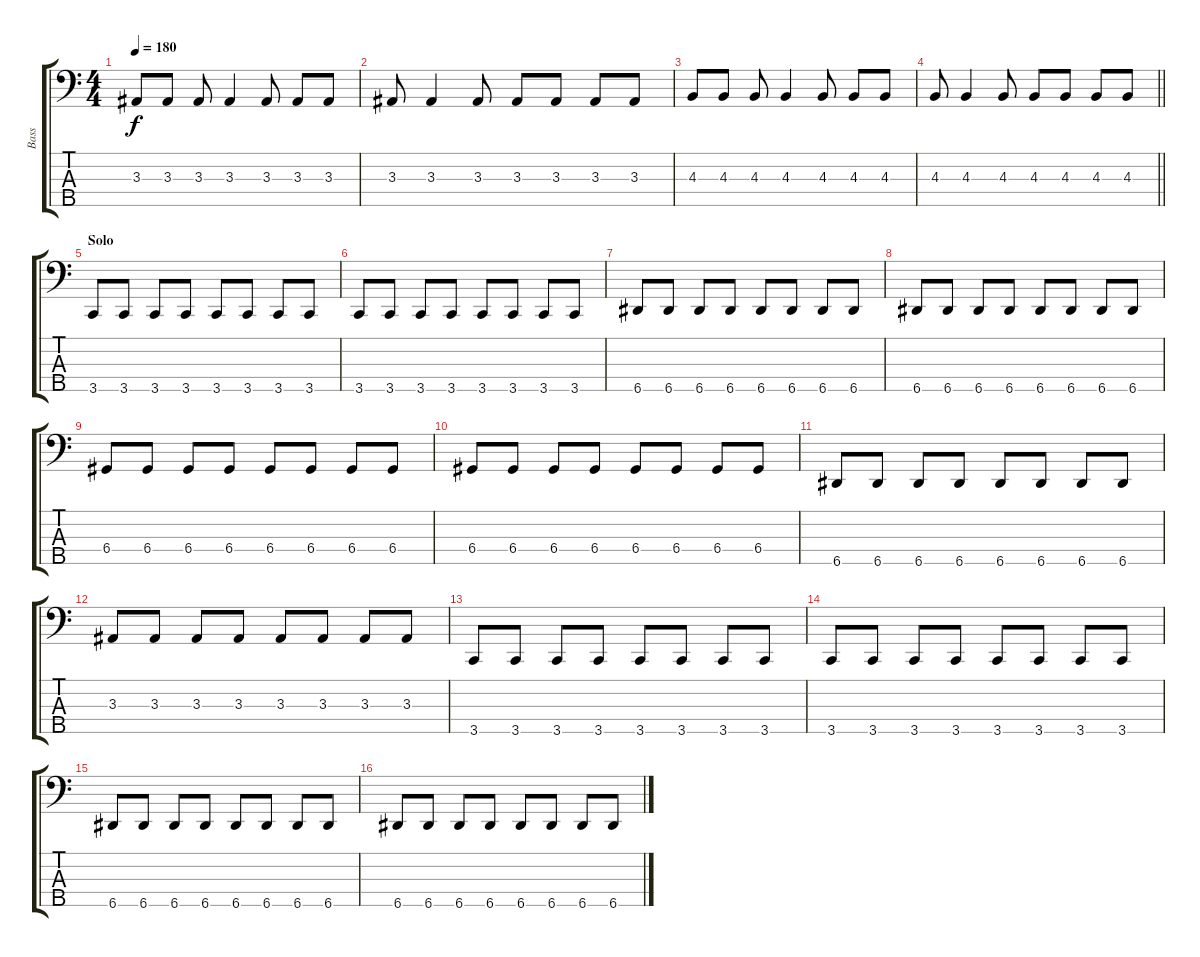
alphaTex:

\track ("Bass" "Bass") {instrument electricbasspick}
\staff {score tabs}
\tuning (F2 C2 G1 D1 A0) {hide}
\ts (4 4)
\tempo 180
\clef f4
\ks c
3.3.8{dy f} 3.3.8 3.3.8 3.3.4 3.3.8 3.3.8 3.3.8 |
3.3.8 3.3.4 3.3.8 3.3.8 3.3.8 3.3.8 3.3.8 |
4.3.8 4.3.8 4.3.8 4.3.4 4.3.8 4.3.8 4.3.8 |
\barLineRight lightlight
4.3.8 4.3.4 4.3.8 4.3.8 4.3.8 4.3.8 4.3.8 |
\section ("" "Solo")
3.5.8 3.5.8 3.5.8 3.5.8 3.5.8 3.5.8 3.5.8 3.5.8 |
3.5.8 3.5.8 3.5.8 3.5.8 3.5.8 3.5.8 3.5.8 3.5.8 |
6.5.8 6.5.8 6.5.8 6.5.8 6.5.8 6.5.8 6.5.8 6.5.8 |
6.5.8 6.5.8 6.5.8 6.5.8 6.5.8 6.5.8 6.5.8 6.5.8 |
6.4.8 6.4.8 6.4.8 6.4.8 6.4.8 6.4.8 6.4.8 6.4.8 |
6.4.8 6.4.8 6.4.8 6.4.8 6.4.8 6.4.8 6.4.8 6.4.8 |
6.5.8 6.5.8 6.5.8 6.5.8 6.5.8 6.5.8 6.5.8 6.5.8 |
3.3.8 3.3.8 3.3.8 3.3.8 3.3.8 3.3.8 3.3.8 3.3.8 |
3.5.8 3.5.8 3.5.8 3.5.8 3.5.8 3.5.8 3.5.8 3.5.8 |
3.5.8 3.5.8 3.5.8 3.5.8 3.5.8 3.5.8 3.5.8 3.5.8 |
6.5.8 6.5.8 6.5.8 6.5.8 6.5.8 6.5.8 6.5.8 6.5.8 |
6.5.8 6.5.8 6.5.8 6.5.8 6.5.8 6.5.8 6.5.8 6.5.8
